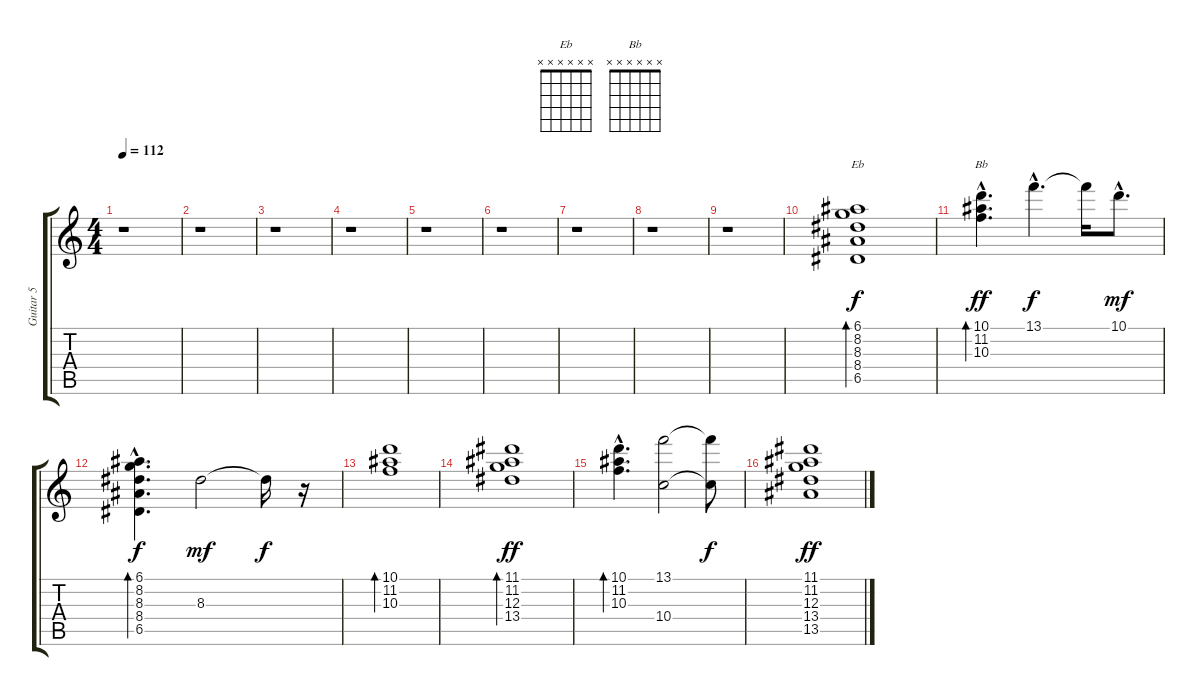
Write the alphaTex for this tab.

\track ("Guitar 5" "Guitar 5") {instrument overdrivenguitar}
\staff {score tabs}
\tuning (E4 B3 G3 D3 A2 E2) {hide}
\chord ("Eb" x x x x x x) {firstfret 0}
\chord ("Bb" x x x x x x) {firstfret 0}
\ts (4 4)
\tempo 112
\clef g2
\ks c
r.1{dy f} |
r.1 |
r.1 |
r.1 |
r.1 |
r.1 |
r.1 |
r.1 |
r.1 |
(6.1 8.2 8.3 8.4 6.5).1{bd 240 ch "Eb"} |
(10.1 11.2{hac} 10.3{hac}).4{d bd 240 ch "Bb" dy ff} 13.1{hac}.4{d dy f} 13.1{t}.16 10.1{hac}.8{d dy mf} |
(6.1{hac} 8.2{hac} 8.3{hac} 8.4{hac} 6.5{hac}).4{d bd 240 dy f} 8.3.2{dy mf} 8.3{t}.16{dy f} r.16 |
(10.1 11.2 10.3).1{bd 240} |
(11.1 11.2 12.3 13.4).1{bd 240 dy ff} |
(10.1{hac} 11.2 10.3).4{d bd 240} (13.1 10.4).2 (13.1{t} 10.4{t}).8{dy f} |
(11.1 11.2 12.3 13.4 13.5).1{dy ff}
